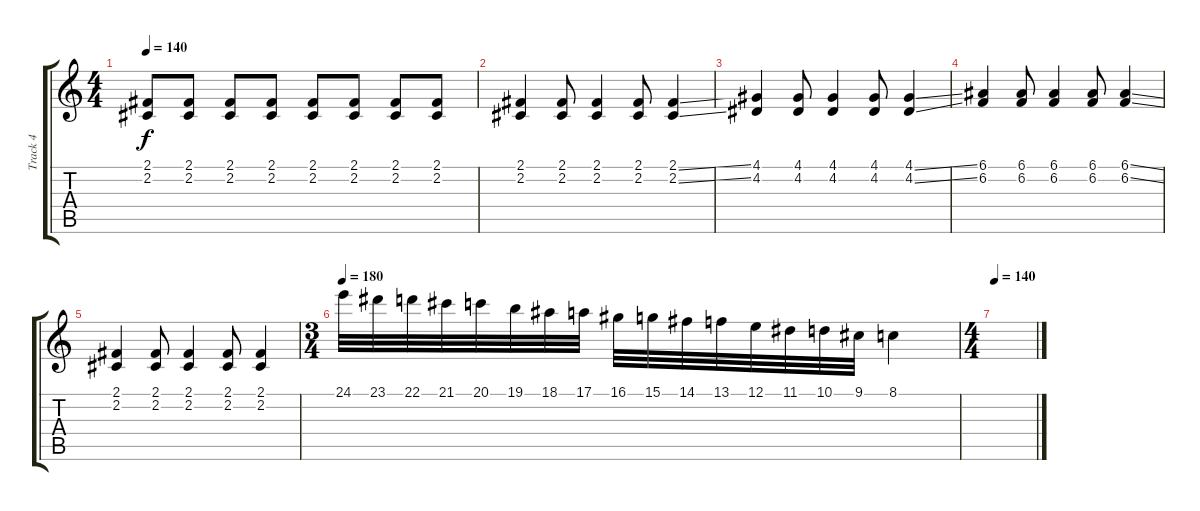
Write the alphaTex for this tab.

\track ("Track 4" "Track 4") {instrument drawbarorgan}
\staff {score tabs}
\tuning (E4 B3 G3 D3 A2 E2) {hide}
\ts (4 4)
\tempo 140
\clef g2
\ks c
(2.1 2.2).8{dy f} (2.1 2.2).8 (2.1 2.2).8 (2.1 2.2).8 (2.1 2.2).8 (2.1 2.2).8 (2.1 2.2).8 (2.1 2.2).8 |
(2.1 2.2).4 (2.1 2.2).8 (2.1 2.2).4 (2.1 2.2).8 (2.1{ss} 2.2{ss}).4 |
(4.1 4.2).4 (4.1 4.2).8 (4.1 4.2).4 (4.1 4.2).8 (4.1{ss} 4.2{ss}).4 |
(6.1 6.2).4 (6.1 6.2).8 (6.1 6.2).4 (6.1 6.2).8 (6.1{ss} 6.2{ss}).4 |
(2.1 2.2).4 (2.1 2.2).8 (2.1 2.2).4 (2.1 2.2).8 (2.1 2.2).4 |
\ts (3 4)
\tempo 180
24.1.32{volume 16 instrument brightacousticpiano} 23.1.32 22.1.32 21.1.32 20.1.32 19.1.32 18.1.32 17.1.32 16.1.32 15.1.32 14.1.32 13.1.32 12.1.32 11.1.32 10.1.32 9.1.32 8.1.4 |
\ts (4 4)
\tempo 140
